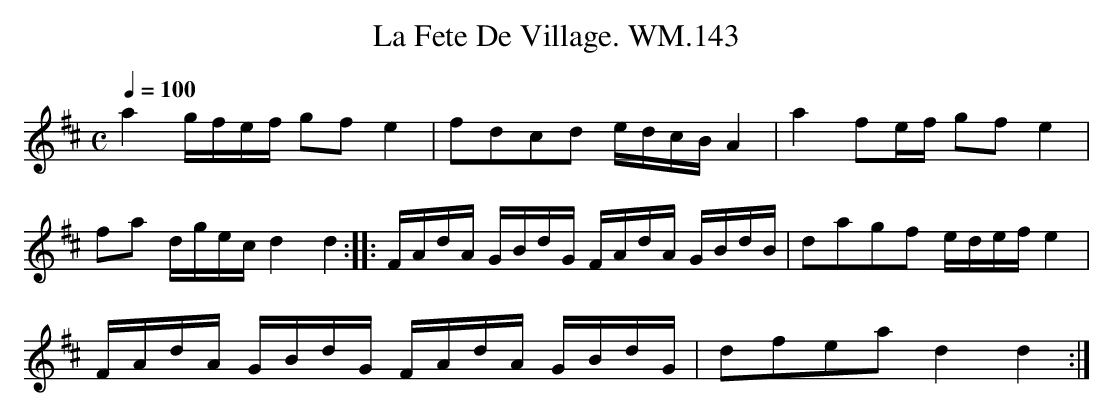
X:1
T:La Fete De Village. WM.143
M:C
L:1/16
Q:1/4=100
K:D
a4gfef g2f2e4|f2d2c2d2 edcBA4|a4f2ef g2f2e4|
f2a2 dgecd4d4:|\
|:FAdA GBdG FAdA GBdB|d2a2g2f2 edefe4|
FAdA GBdG FAdA GBdG|d2f2e2a2d4d4:|
